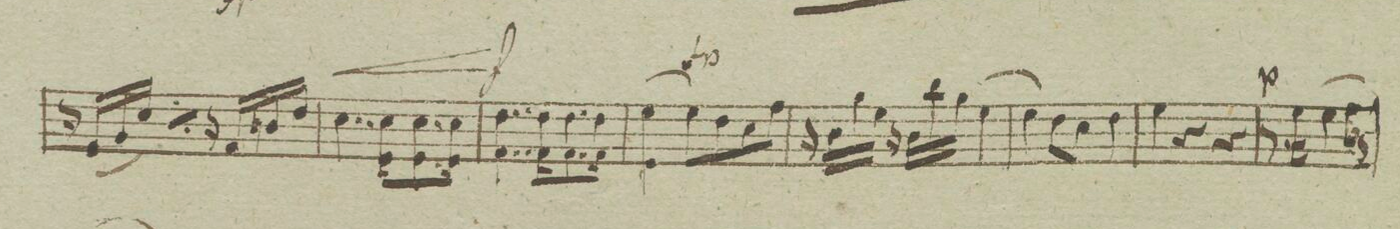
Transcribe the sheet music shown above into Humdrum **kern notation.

**kern	**dynam
*I"Violino. 1mo	*
*clefG2	*
*k[b-e-a-]	*
*M3/4	*
16r	.
16e-/LL	.
16g/	.
16b-/JJ	.
*rep	*
16r	.
16e-/LL	.
16g/	.
16b-/JJ	.
*Xrep	*
16r	.
16f/LL	.
16bn/	.
16dd/JJ	.
=53	=53
4..cc\	<
16e-/KL 16cc/	.
8.e-/ 8.cc/	.
16e-/Jk 16cc/	[[
=54	=54
4..dd\	f
16f\KL 16dd\	.
8.f\ 8.dd\	.
16f\Jk 16dd\	.
=55	=55
4e-\ [4ee-\	.
8ee-\L]	fp
8dd\	.
8cc\	.
8ff\J	.
=56	=56
16r	.
16b-\LL	.
16gg\	.
16ee-\JJ	.
16r	.
16b-\LL	.
16bb-\	.
16gg\JJ	.
[4ee-\	.
=57	=57
4ee-\]	.
8dd\L	.
8cc\J	.
4dd\	.
=58	=58
4ee-\	.
4r	.
4r	.
=59	=59
8.r	p
(16ee-\	.
4ee-\	.
8ff\)	.
8r	.
=60	=60
*-	*-
